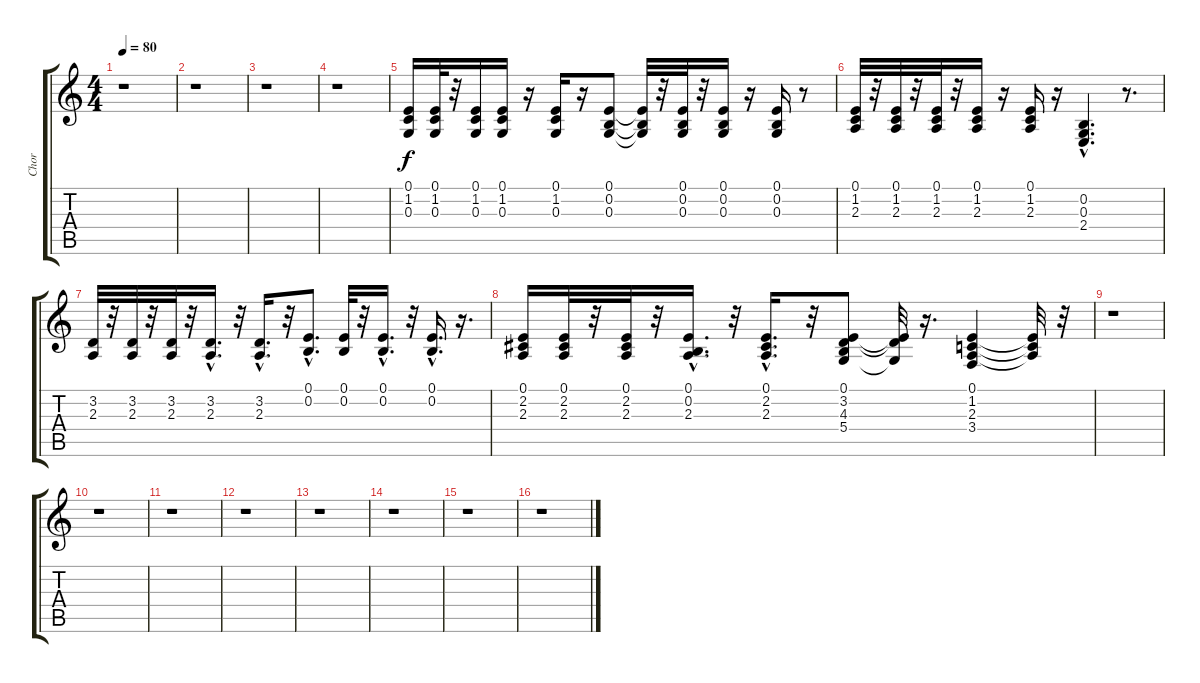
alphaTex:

\track ("Chor" "Chor") {instrument voiceoohs}
\staff {score tabs}
\tuning (E4 B3 G3 D3 A2 E2) {hide}
\ts (4 4)
\tempo 80
\clef g2
\ks c
r.1{dy f} |
r.1 |
r.1 |
r.1 |
(0.1 1.2 0.3).16 (0.1 1.2 0.3).32 r.32 (0.1 1.2 0.3).16 (0.1 1.2 0.3).16 r.16 (0.1 1.2 0.3).16 r.16 (0.1 0.2 0.3).8 (0.1{t} 0.2{t} 0.3{t}).32 r.32 (0.1 0.2 0.3).32 r.32 (0.1 0.2 0.3).16 r.16 (0.1 0.2 0.3).16 r.8 |
(0.1 1.2 2.3).32 r.32 (0.1 1.2 2.3).32 r.32 (0.1 1.2 2.3).32 r.32 (0.1 1.2 2.3).16 r.16 (0.1 1.2 2.3).16 r.16 (0.2{hac} 0.3 2.4).4{d} r.8{d} |
(3.2 2.3).32 r.32 (3.2 2.3).32 r.32 (3.2 2.3).32 r.32 (3.2{hac} 2.3{hac}).16{d} r.32 (3.2{hac} 2.3).16{d} r.32 (0.1{hac} 0.2).8{d} (0.1 0.2).32 r.32 (0.1{hac} 0.2{hac}).16{d} r.32 (0.1{hac} 0.2).16{d} r.16{d} |
(0.1 2.2 2.3).16 (0.1 2.2 2.3).32 r.32 (0.1 2.2 2.3).32 r.32 (0.1{hac} 0.2{hac} 2.3).16{d} r.32 (0.1{hac} 2.2{hac} 2.3{hac}).16{d} r.32 (0.1 3.2 4.3 5.4).8 (0.1{t} 3.2{t} 5.4{t}).32 r.16{d} (0.1 1.2 2.3 3.4).4 (0.1{t} 1.2{t} 2.3{t}).32 r.32 |
r.1 |
r.1 |
r.1 |
r.1 |
r.1 |
r.1 |
r.1 |
r.1
